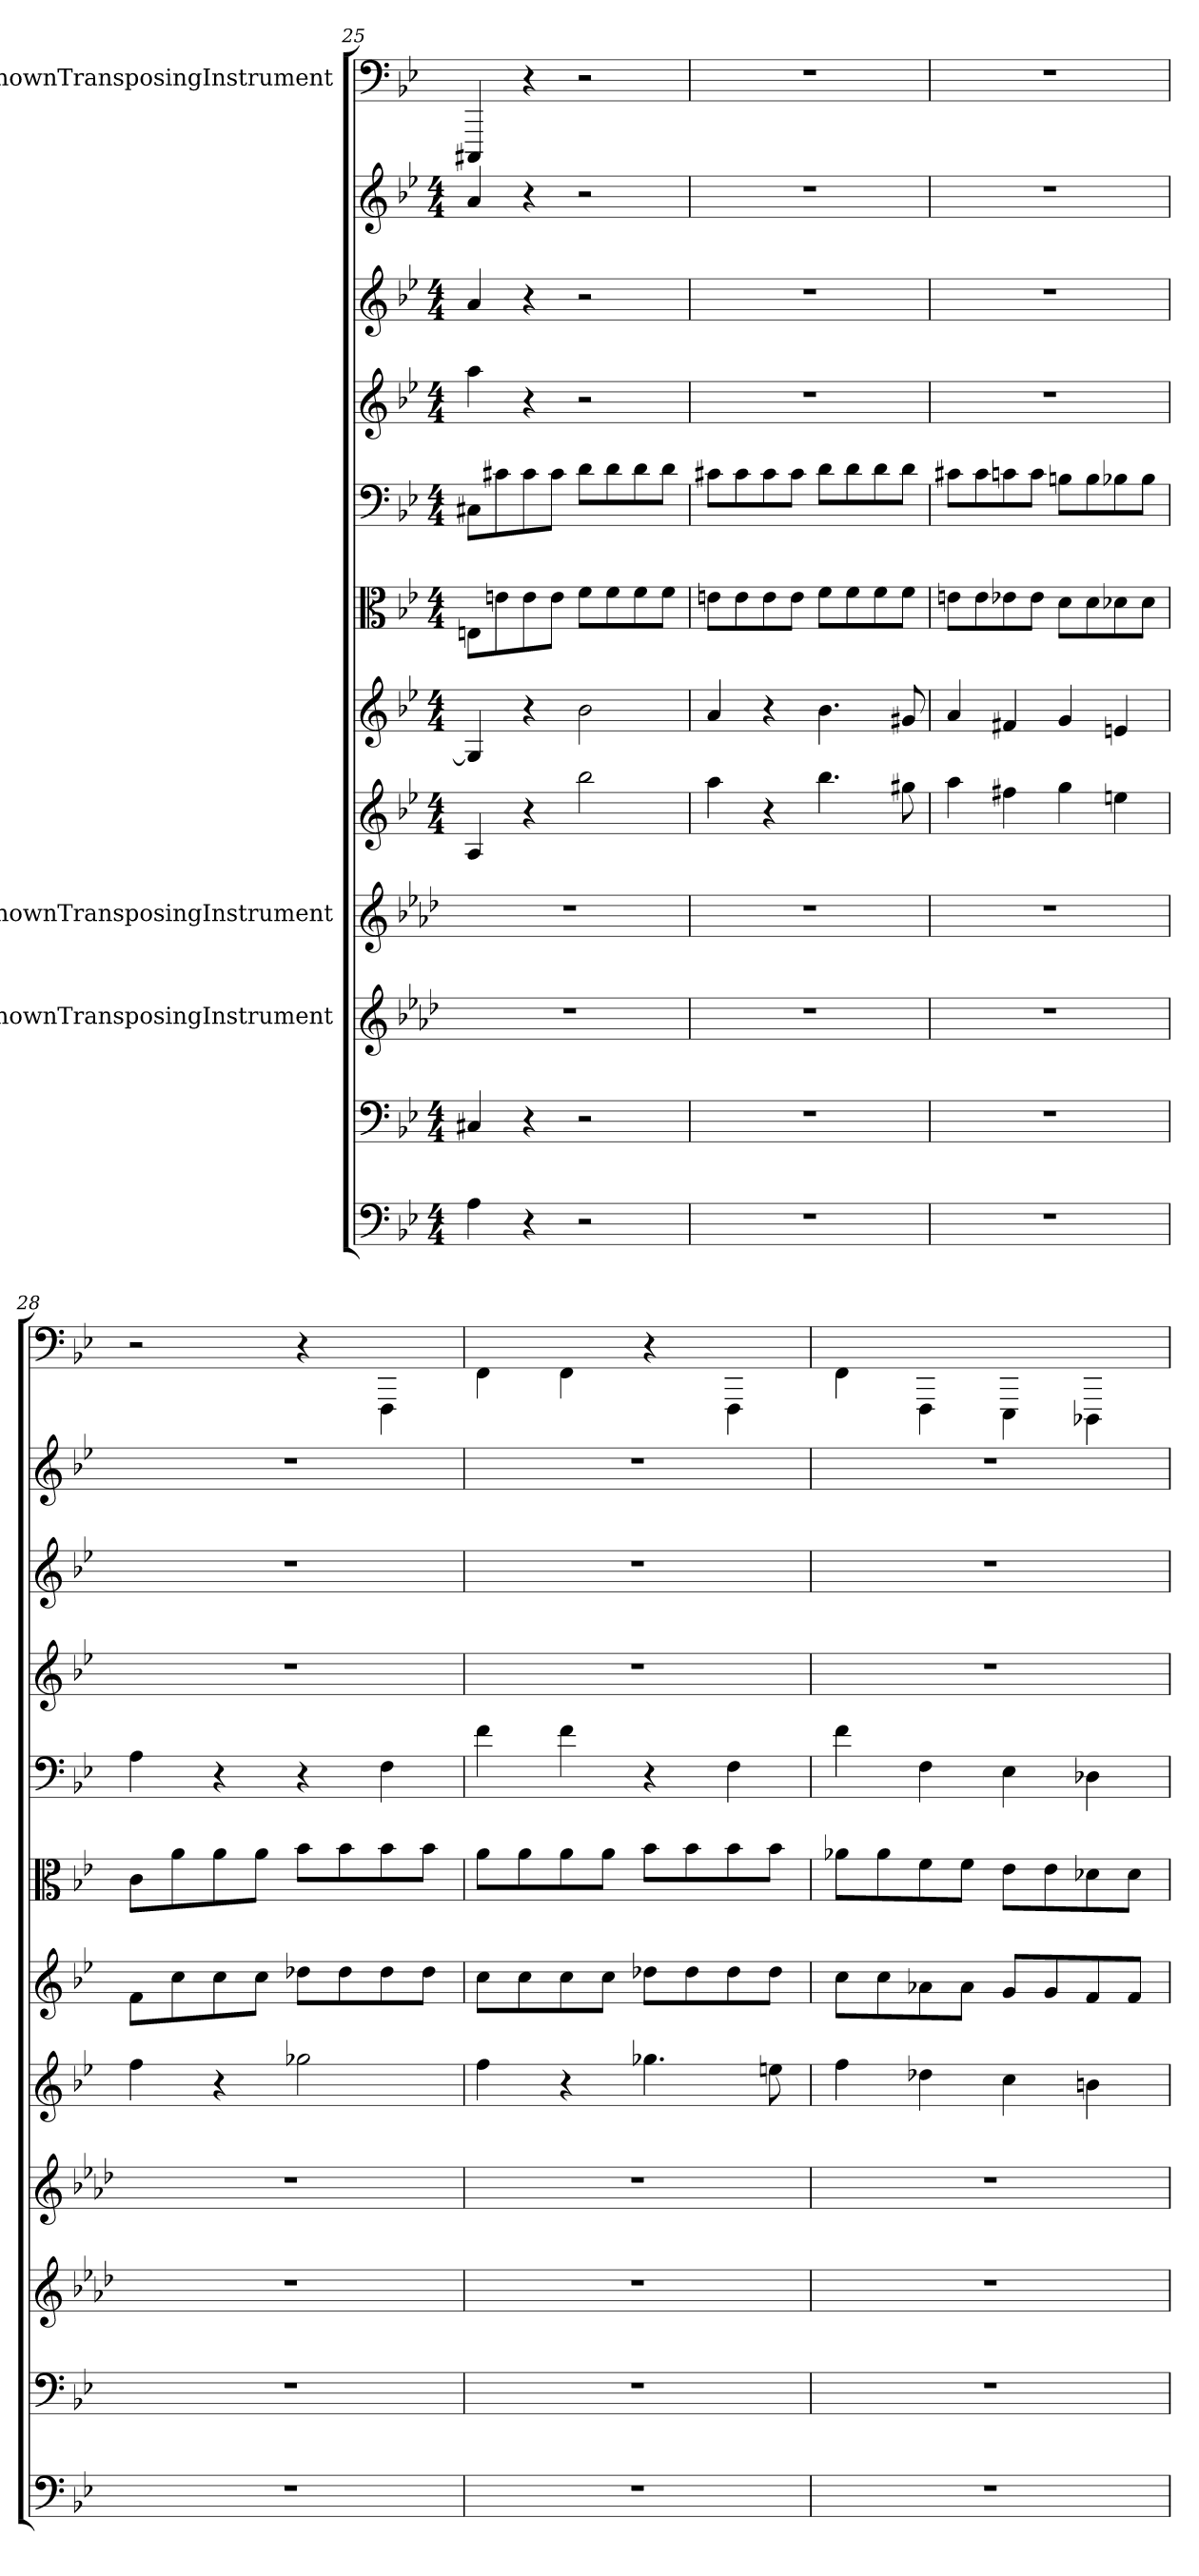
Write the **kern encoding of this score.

**kern	**kern	**kern	**kern	**kern	**kern	**kern	**kern	**kern	**kern	**kern	**kern
*part12	*part11	*part10	*part9	*part8	*part7	*part6	*part5	*part4	*part3	*part2	*part1
*staff12	*staff11	*staff10	*staff9	*staff8	*staff7	*staff6	*staff5	*staff4	*staff3	*staff2	*staff1
*	*	*I"UnknownTransposingInstrument	*I"UnknownTransposingInstrument	*	*	*	*	*	*	*	*I"UnknownTransposingInstrument
*clefF4	*clefF4	*clefG2	*clefG2	*clefG2	*clefG2	*clefC3	*clefF4	*clefG2	*clefG2	*clefG2	*clefF4
*	*	*ITrd-1c-2	*ITrd-1c-2	*	*	*	*	*	*	*	*ITrd-7c-12
*k[b-e-]	*k[b-e-]	*k[b-e-]	*k[b-e-]	*k[b-e-]	*k[b-e-]	*k[b-e-]	*k[b-e-]	*k[b-e-]	*k[b-e-]	*k[b-e-]	*k[b-e-]
*M4/4	*M4/4	*	*	*M4/4	*M4/4	*M4/4	*M4/4	*M4/4	*M4/4	*M4/4	*
=25	=25	=25	=25	=25	=25	=25	=25	=25	=25	=25	=25
4A\	4C#X/	1r	1r	4A/	4G/]	8En\L	8C#X\L	4aa\	4a/	4a/	4CC#X/
.	.	.	.	.	.	8en\	8c#X\	.	.	.	.
4r	4r	.	.	4r	4r	8e\	8c#\	4r	4r	4r	4r
.	.	.	.	.	.	8e\J	8c#\J	.	.	.	.
2r	2r	.	.	2bb-\	2b-\	8f\L	8d\L	2r	2r	2r	2r
.	.	.	.	.	.	8f\	8d\	.	.	.	.
.	.	.	.	.	.	8f\	8d\	.	.	.	.
.	.	.	.	.	.	8f\J	8d\J	.	.	.	.
=26	=26	=26	=26	=26	=26	=26	=26	=26	=26	=26	=26
1r	1r	1r	1r	4aa\	4a/	8en\L	8c#X\L	1r	1r	1r	1r
.	.	.	.	.	.	8e\	8c#\	.	.	.	.
.	.	.	.	4r	4r	8e\	8c#\	.	.	.	.
.	.	.	.	.	.	8e\J	8c#\J	.	.	.	.
.	.	.	.	4.bb-\	4.b-\	8f\L	8d\L	.	.	.	.
.	.	.	.	.	.	8f\	8d\	.	.	.	.
.	.	.	.	.	.	8f\	8d\	.	.	.	.
.	.	.	.	8gg#X\	8g#X/	8f\J	8d\J	.	.	.	.
=27	=27	=27	=27	=27	=27	=27	=27	=27	=27	=27	=27
1r	1r	1r	1r	4aa\	4a/	8en\L	8c#X\L	1r	1r	1r	1r
.	.	.	.	.	.	8e\	8c#\	.	.	.	.
.	.	.	.	4ff#X\	4f#X/	8e-X\	8cn\	.	.	.	.
.	.	.	.	.	.	8e-\J	8c\J	.	.	.	.
.	.	.	.	4gg\	4g/	8d\L	8Bn\L	.	.	.	.
.	.	.	.	.	.	8d\	8B\	.	.	.	.
.	.	.	.	4een\	4en/	8d-X\	8B-X\	.	.	.	.
.	.	.	.	.	.	8d-\J	8B-\J	.	.	.	.
=28	=28	=28	=28	=28	=28	=28	=28	=28	=28	=28	=28
1r	1r	1r	1r	4ff\	8f\L	8c\L	4A\	1r	1r	1r	2r
.	.	.	.	.	8cc\	8a\	.	.	.	.	.
.	.	.	.	4r	8cc\	8a\	4r	.	.	.	.
.	.	.	.	.	8cc\J	8a\J	.	.	.	.	.
.	.	.	.	2gg-X\	8dd-X\L	8b-\L	4r	.	.	.	4r
.	.	.	.	.	8dd-\	8b-\	.	.	.	.	.
.	.	.	.	.	8dd-\	8b-\	4F\	.	.	.	4FF\
.	.	.	.	.	8dd-\J	8b-\J	.	.	.	.	.
=29	=29	=29	=29	=29	=29	=29	=29	=29	=29	=29	=29
1r	1r	1r	1r	4ff\	8cc\L	8a\L	4f\	1r	1r	1r	4F\
.	.	.	.	.	8cc\	8a\	.	.	.	.	.
.	.	.	.	4r	8cc\	8a\	4f\	.	.	.	4F\
.	.	.	.	.	8cc\J	8a\J	.	.	.	.	.
.	.	.	.	4.gg-X\	8dd-X\L	8b-\L	4r	.	.	.	4r
.	.	.	.	.	8dd-\	8b-\	.	.	.	.	.
.	.	.	.	.	8dd-\	8b-\	4F\	.	.	.	4FF\
.	.	.	.	8een\	8dd-\J	8b-\J	.	.	.	.	.
=30	=30	=30	=30	=30	=30	=30	=30	=30	=30	=30	=30
1r	1r	1r	1r	4ff\	8cc\L	8a-X\L	4f\	1r	1r	1r	4F\
.	.	.	.	.	8cc\	8a-\	.	.	.	.	.
.	.	.	.	4dd-X\	8a-X\	8f\	4F\	.	.	.	4FF\
.	.	.	.	.	8a-\J	8f\J	.	.	.	.	.
.	.	.	.	4cc\	8g/L	8e-\L	4E-\	.	.	.	4EE-\
.	.	.	.	.	8g/	8e-\	.	.	.	.	.
.	.	.	.	4bn\	8f/	8d-X\	4D-X\	.	.	.	4DD-X\
.	.	.	.	.	8f/J	8d-\J	.	.	.	.	.
=	=	=	=	=	=	=	=	=	=	=	=
*-	*-	*-	*-	*-	*-	*-	*-	*-	*-	*-	*-
